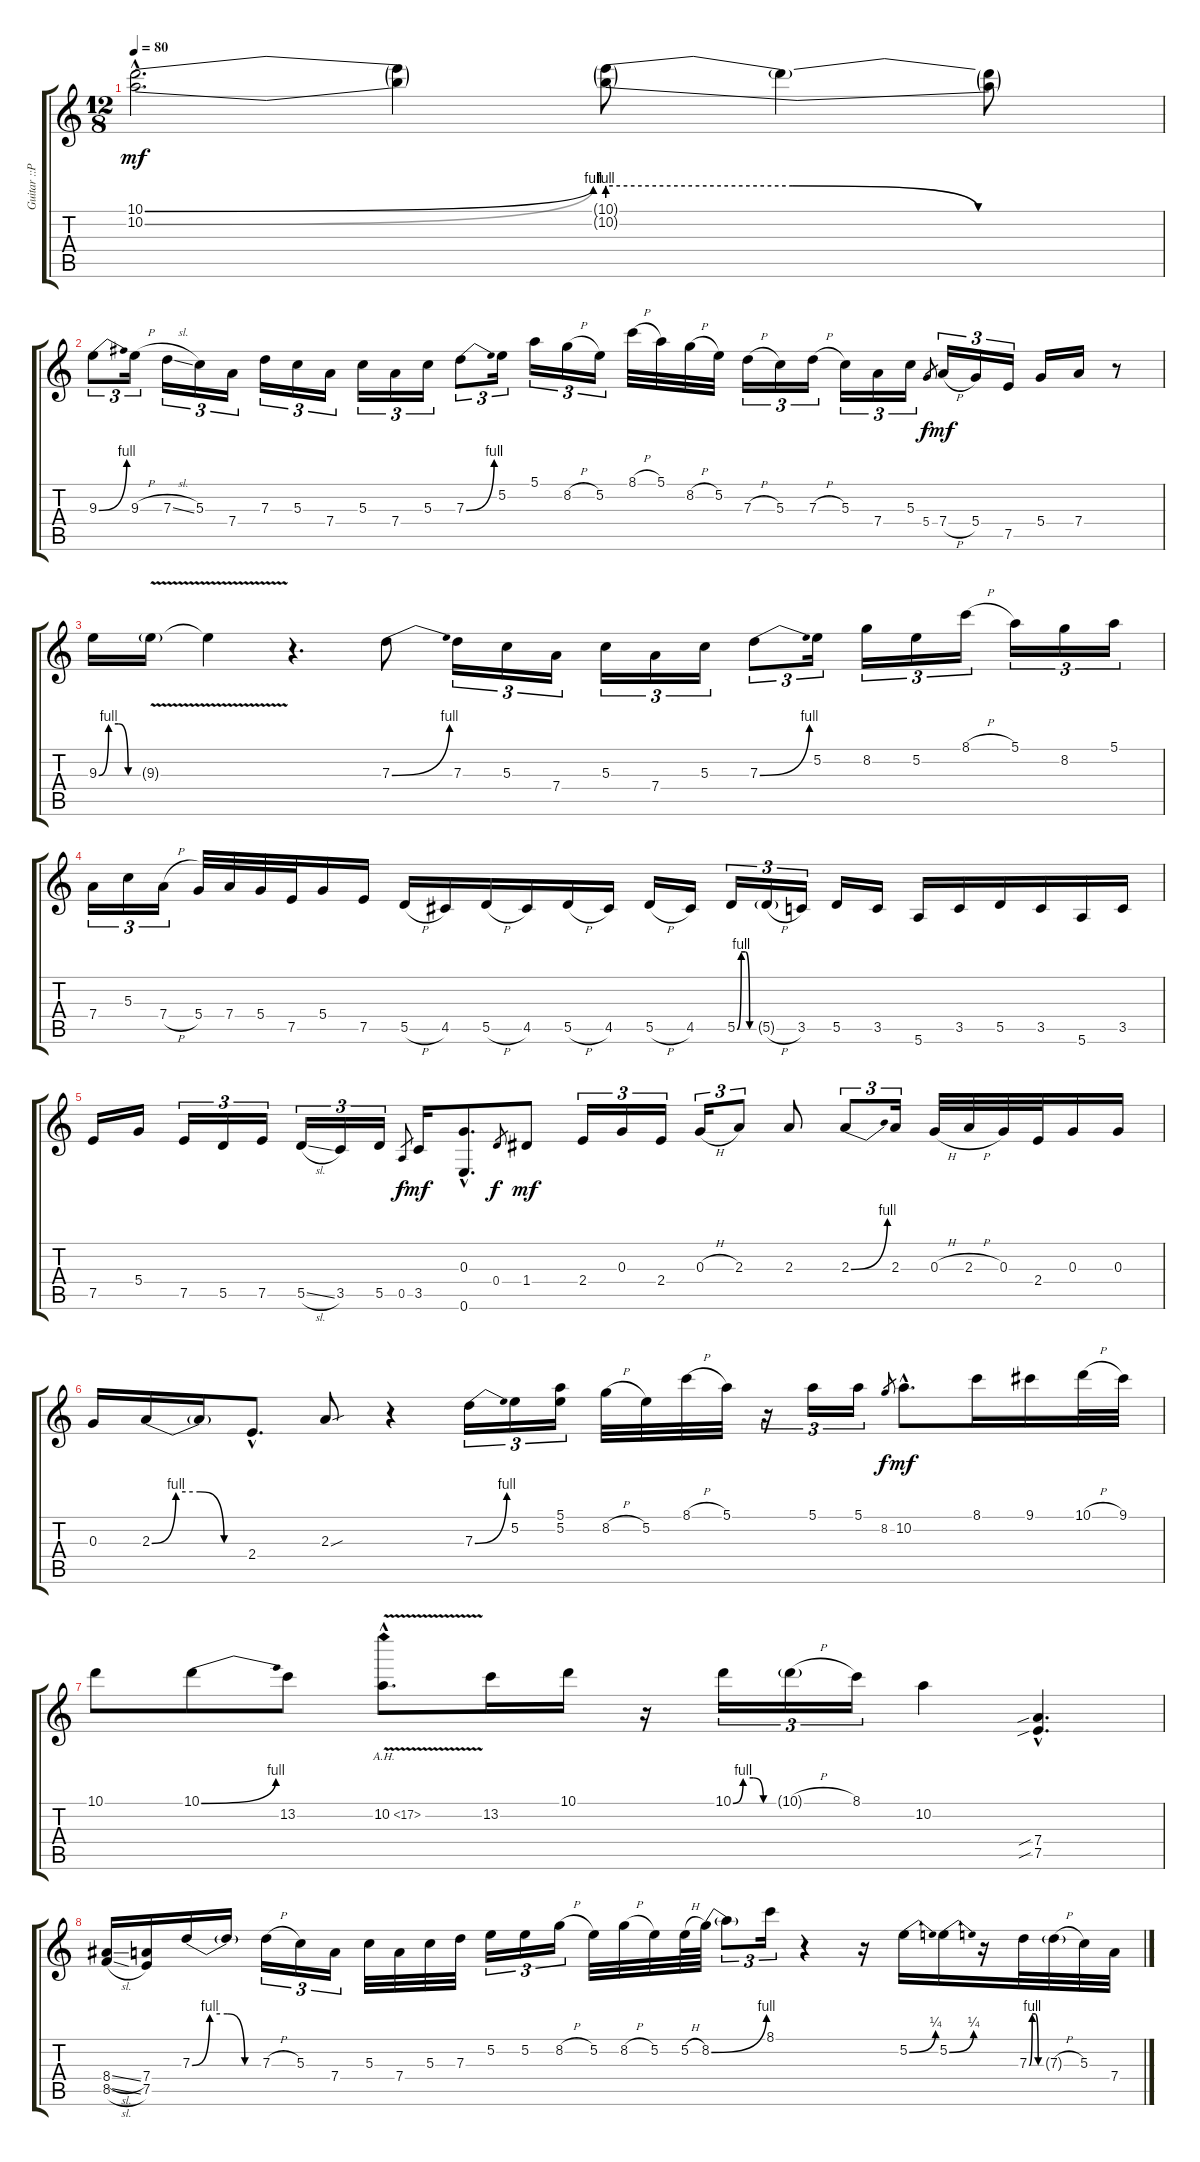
\track ("Guitar ::Page::" "Guitar ::P") {instrument electricguitarjazz}
\staff {score tabs}
\tuning (E4 B3 G3 D3 A2 E2) {hide}
\ts (12 8)
\tempo 80
\clef g2
\ks c
(10.1{be (bend 0 0 60 4) hac} 10.2{be (bend 0 0 60 4) hac}).2{d dy mf} (10.1{t} 10.2{t}).4 (10.1{be (custom 0 4 20 4 40 0 60 0) g} 10.2{be (custom 0 4 20 4 40 0 60 0) g}).8 10.1{t}.4 (10.1{t} 10.2{t}).8 |
9.3{be (bend 0 0 60 4)}.8{tu (3 2)} 9.3{h}.16{tu (3 2)} 7.3{sl}.16{tu (3 2)} 5.3.16{tu (3 2)} 7.4.16{tu (3 2)} 7.3.16{tu (3 2)} 5.3.16{tu (3 2)} 7.4.16{tu (3 2)} 5.3.16{tu (3 2)} 7.4.16{tu (3 2)} 5.3.16{tu (3 2)} 7.3{be (bend 0 0 60 4)}.8{tu (3 2)} 5.2.16{tu (3 2)} 5.1.16{tu (3 2)} 8.2{h}.16{tu (3 2)} 5.2.16{tu (3 2)} 8.1{h}.32 5.1.32 8.2{h}.32 5.2.32 7.3{h}.16{tu (3 2)} 5.3.16{tu (3 2)} 7.3{h}.16{tu (3 2)} 5.3.16{tu (3 2)} 7.4.16{tu (3 2)} 5.3.16{tu (3 2)} 5.4.8{gr dy f} 7.4{h}.16{tu (3 2) dy mf} 5.4.16{tu (3 2)} 7.5.16{tu (3 2)} 5.4.16 7.4.16 r.8 |
9.3{be (custom 0 0 15 4 30 4 45 0 60 0)}.16 9.3{v g}.16 9.3{t}.4 r.4{d} 7.3{be (bend 0 0 60 4)}.8 7.3.16{tu (3 2)} 5.3.16{tu (3 2)} 7.4.16{tu (3 2)} 5.3.16{tu (3 2)} 7.4.16{tu (3 2)} 5.3.16{tu (3 2)} 7.3{be (bend 0 0 60 4)}.8{tu (3 2)} 5.2.16{tu (3 2)} 8.2.16{tu (3 2)} 5.2.16{tu (3 2)} 8.1{h}.16{tu (3 2)} 5.1.16{tu (3 2)} 8.2.16{tu (3 2)} 5.1.16{tu (3 2)} |
7.4.16{tu (3 2)} 5.3.16{tu (3 2)} 7.4{h}.16{tu (3 2)} 5.4.32 7.4.32 5.4.32 7.5.32 5.4.16 7.5.16 5.5{h}.16 4.5.16 5.5{h}.16 4.5.16 5.5{h}.16 4.5.16 5.5{h}.16 4.5.16 5.5{be (custom 0 0 15 4 30 4 45 0 60 0)}.16{tu (3 2)} 5.5{h g}.16{tu (3 2)} 3.5.16{tu (3 2)} 5.5.16 3.5.16 5.6.16 3.5.16 5.5.16 3.5.16 5.6.16 3.5.16 |
7.5.16 5.4.16 7.5.16{tu (3 2)} 5.5.16{tu (3 2)} 7.5.16{tu (3 2)} 5.5{sl}.16{tu (3 2)} 3.5.16{tu (3 2)} 5.5.16{tu (3 2)} 0.5.8{gr dy f} 3.5.16{dy mf} (0.3{hac} 0.6{hac}).8{d} 0.4.8{gr dy f} 1.4.8{dy mf} 2.4.16{tu (3 2)} 0.3.16{tu (3 2)} 2.4.16{tu (3 2)} 0.3{h}.16{tu (3 2)} 2.3.8{tu (3 2)} 2.3.8 2.3{be (bend 0 0 60 4)}.8{tu (3 2)} 2.3.16{tu (3 2)} 0.3{h}.32 2.3{h}.32 0.3.32 2.4.32 0.3.16 0.3.16 |
0.3.16 2.3{be (custom 0 0 15 4 30 4 45 0 60 0)}.16 2.3{t}.16 2.4{hac}.8{d} 2.3{sou}.8 r.4 7.3{be (bend 0 0 60 4)}.16{tu (3 2)} 5.2.16{tu (3 2)} (5.1 5.2).16{tu (3 2)} 8.2{h}.32 5.2.32 8.1{h}.32 5.1.32 r.16{tu (3 2)} 5.1.16{tu (3 2)} 5.1.16{tu (3 2)} 8.2.8{gr dy f} 10.2{hac}.8{d dy mf} 8.1.16 9.1.16 10.1{h}.32 9.1.32 |
10.1.8 10.1{be (bend 0 0 60 4)}.8 13.2.8 10.2{ah 7 v hac}.8{d} 13.2.16 10.1.16 r.16 10.1{be (custom 0 0 15 4 30 4 45 0 60 0)}.16{tu (3 2)} 10.1{h g}.16{tu (3 2)} 8.1.16{tu (3 2)} 10.2.4 (7.4{sib hac} 7.5{sib hac}).4{d} |
(8.4{sl} 8.5{sl}).16 (7.4 7.5).16 7.3{be (custom 0 0 15 4 30 4 45 0 60 0)}.16 7.3{t}.16 7.3{h}.16{tu (3 2)} 5.3.16{tu (3 2)} 7.4.16{tu (3 2)} 5.3.32 7.4.32 5.3.32 7.3.32 5.2.16{tu (3 2)} 5.2.16{tu (3 2)} 8.2{h}.16{tu (3 2)} 5.2.32 8.2{h}.32 5.2.32 5.2{h}.64 8.2{be (bend 0 0 60 4)}.64 8.2{t}.8{tu (3 2)} 8.1.16{tu (3 2)} r.4 r.16 5.2{be (bend 0 0 60 1)}.16 5.2{be (bend 0 0 60 1)}.16 r.16 7.3{be (custom 0 0 15 4 30 4 45 0 60 0)}.32 7.3{h g}.32 5.3.32 7.4.32
